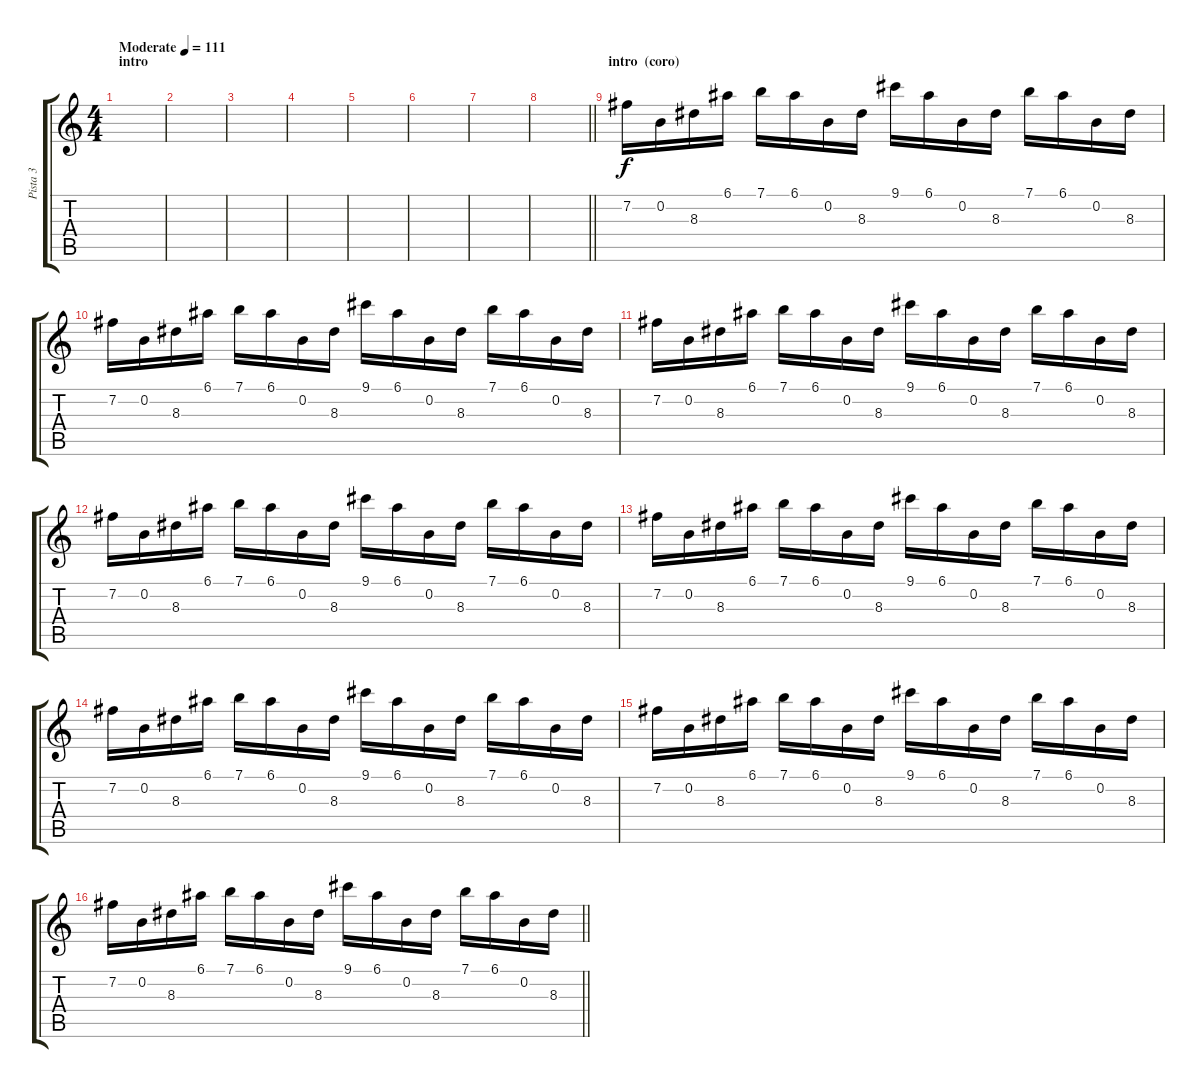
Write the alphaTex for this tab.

\track ("Pista 3" "Pista 3") {instrument overdrivenguitar}
\staff {score tabs}
\tuning (E4 B3 G3 D3 A2 E2) {hide}
\ts (4 4)
\section ("" "intro")
\tempo (111 "Moderate")
\clef g2
\ks c
|
|
|
|
|
|
|
\barLineRight lightlight
|
\section ("" "intro  (coro)")
7.2.16 0.2.16 8.3.16 6.1.16 7.1.16 6.1.16 0.2.16 8.3.16 9.1.16 6.1.16 0.2.16 8.3.16 7.1.16 6.1.16 0.2.16 8.3.16 |
7.2.16 0.2.16 8.3.16 6.1.16 7.1.16 6.1.16 0.2.16 8.3.16 9.1.16 6.1.16 0.2.16 8.3.16 7.1.16 6.1.16 0.2.16 8.3.16 |
7.2.16 0.2.16 8.3.16 6.1.16 7.1.16 6.1.16 0.2.16 8.3.16 9.1.16 6.1.16 0.2.16 8.3.16 7.1.16 6.1.16 0.2.16 8.3.16 |
7.2.16 0.2.16 8.3.16 6.1.16 7.1.16 6.1.16 0.2.16 8.3.16 9.1.16 6.1.16 0.2.16 8.3.16 7.1.16 6.1.16 0.2.16 8.3.16 |
7.2.16 0.2.16 8.3.16 6.1.16 7.1.16 6.1.16 0.2.16 8.3.16 9.1.16 6.1.16 0.2.16 8.3.16 7.1.16 6.1.16 0.2.16 8.3.16 |
7.2.16 0.2.16 8.3.16 6.1.16 7.1.16 6.1.16 0.2.16 8.3.16 9.1.16 6.1.16 0.2.16 8.3.16 7.1.16 6.1.16 0.2.16 8.3.16 |
7.2.16 0.2.16 8.3.16 6.1.16 7.1.16 6.1.16 0.2.16 8.3.16 9.1.16 6.1.16 0.2.16 8.3.16 7.1.16 6.1.16 0.2.16 8.3.16 |
\barLineRight lightlight
7.2.16 0.2.16 8.3.16 6.1.16 7.1.16 6.1.16 0.2.16 8.3.16 9.1.16 6.1.16 0.2.16 8.3.16 7.1.16 6.1.16 0.2.16 8.3.16
